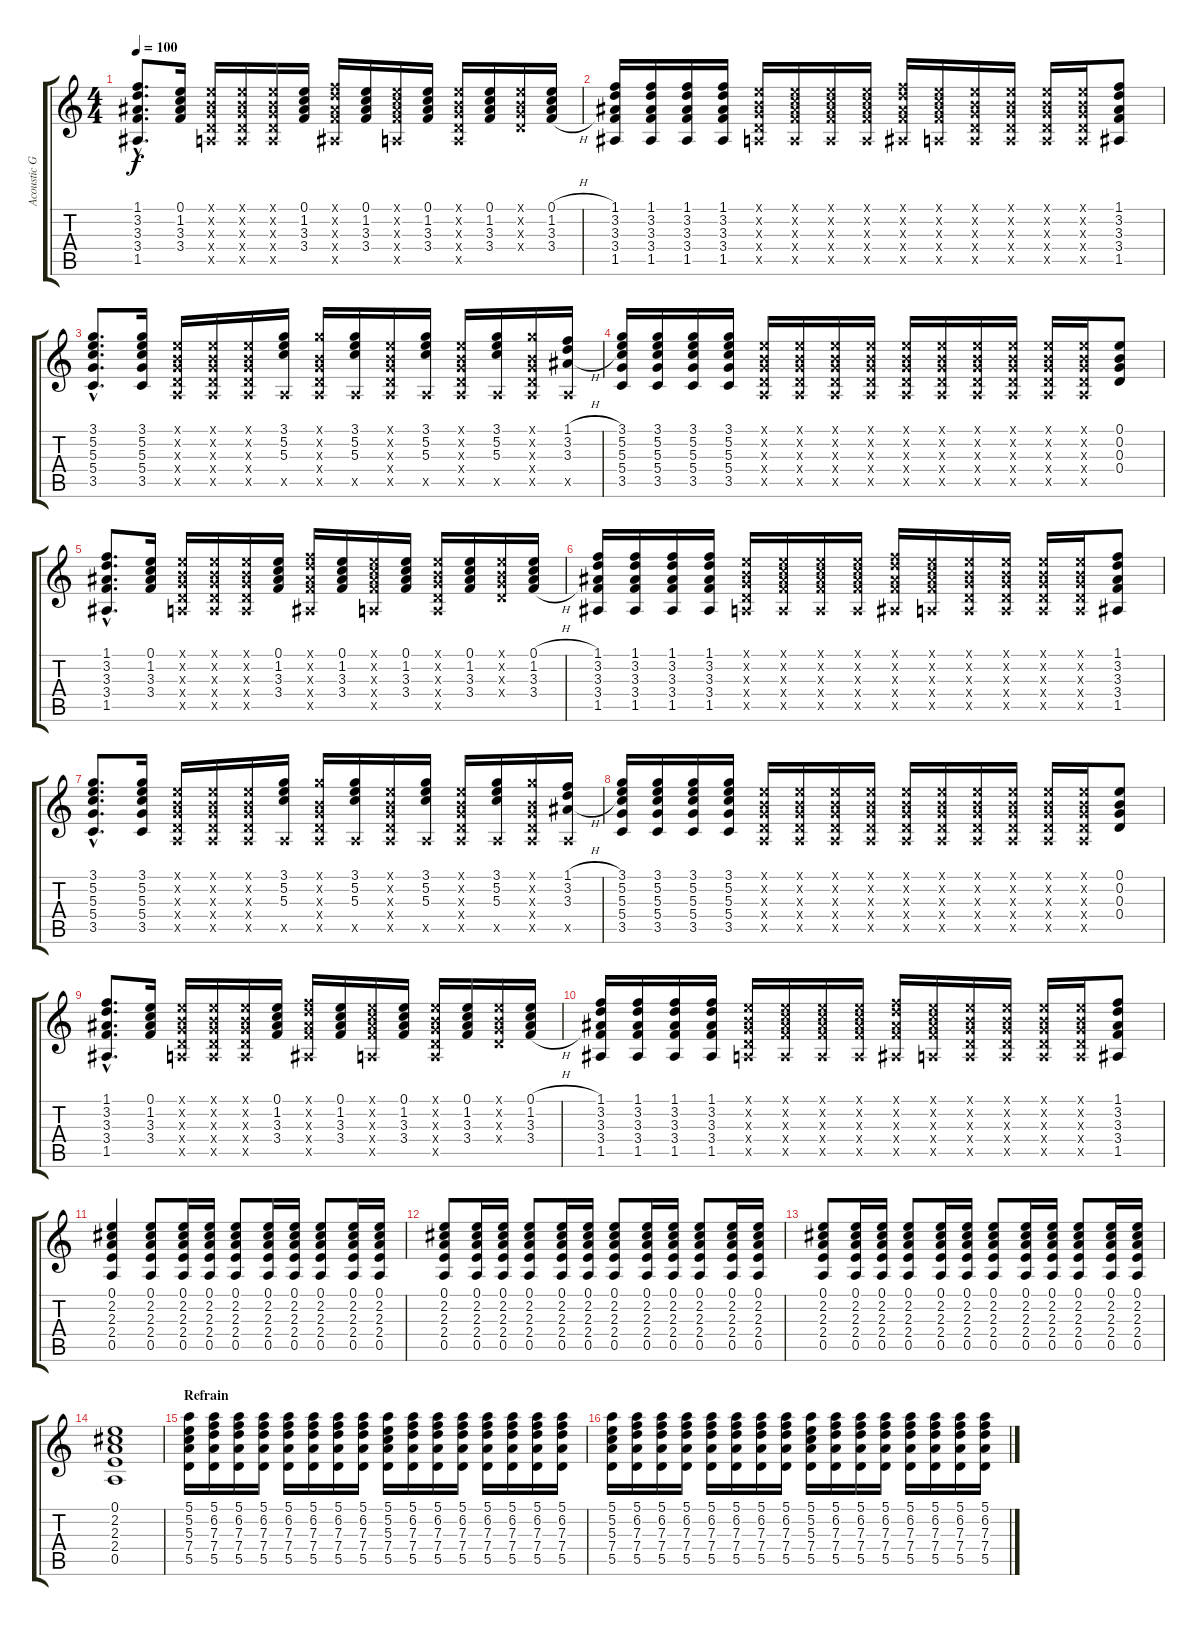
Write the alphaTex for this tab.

\track ("Acoustic Guitar II" "Acoustic G") {instrument acousticguitarnylon}
\staff {score tabs}
\tuning (E4 B3 G3 D3 A2 E2) {hide}
\ts (4 4)
\tempo 100
\clef g2
\ks c
(1.1{hac} 3.2{hac} 3.3{hac} 3.4{hac} 1.5{hac}).8{d dy f} (0.1 1.2 3.3 3.4).16 (0.1{x} 0.2{x} 0.3{x} 0.4{x} 0.5{x}).16 (0.1{x} 0.2{x} 0.3{x} 0.4{x} 0.5{x}).16 (0.1{x} 0.2{x} 0.3{x} 0.4{x} 0.5{x}).16 (0.1 1.2 3.3 3.4).16 (1.1{x} 3.2{x} 3.3{x} 3.4{x} 1.5{x}).16 (0.1 1.2 3.3 3.4).16 (0.1{x} 1.2{x} 3.3{x} 3.4{x} 0.5{x}).16 (0.1 1.2 3.3 3.4).16 (0.1{x} 0.2{x} 0.3{x} 0.4{x} 0.5{x}).16 (0.1 1.2 3.3 3.4).16 (0.1{x} 0.2{x} 0.3{x} 0.4{x}).16 (0.1{h} 1.2{h} 3.3{h} 3.4{h}).16 |
(1.1 3.2 3.3 3.4 1.5).16 (1.1 3.2 3.3 3.4 1.5).16 (1.1 3.2 3.3 3.4 1.5).16 (1.1 3.2 3.3 3.4 1.5).16 (0.1{x} 0.2{x} 0.3{x} 0.4{x} 0.5{x}).16 (0.1{x} 1.2{x} 3.3{x} 3.4{x} 0.5{x}).16 (0.1{x} 1.2{x} 3.3{x} 3.4{x} 0.5{x}).16 (0.1{x} 1.2{x} 3.3{x} 3.4{x} 0.5{x}).16 (1.1{x} 3.2{x} 3.3{x} 3.4{x} 1.5{x}).16 (0.1{x} 1.2{x} 3.3{x} 3.4{x} 0.5{x}).16 (0.1{x} 0.2{x} 0.3{x} 0.4{x} 0.5{x}).16 (0.1{x} 0.2{x} 0.3{x} 0.4{x} 0.5{x}).16 (0.1{x} 0.2{x} 0.3{x} 0.4{x} 0.5{x}).16 (0.1{x} 0.2{x} 0.3{x} 0.4{x} 0.5{x}).16 (1.1 3.2 3.3 3.4 1.5).8 |
(3.1{hac} 5.2{hac} 5.3{hac} 5.4{hac} 3.5{hac}).8{d} (3.1 5.2 5.3 5.4 3.5).16 (0.1{x} 0.2{x} 0.3{x} 0.4{x} 0.5{x}).16 (0.1{x} 0.2{x} 0.3{x} 0.4{x} 0.5{x}).16 (0.1{x} 0.2{x} 0.3{x} 0.4{x} 0.5{x}).16 (3.1 5.2 5.3 0.5{x}).16 (3.1{x} 0.2{x} 0.3{x} 0.4{x} 0.5{x}).16 (3.1 5.2 5.3 0.5{x}).16 (0.1{x} 0.2{x} 0.3{x} 0.4{x} 0.5{x}).16 (3.1 5.2 5.3 0.5{x}).16 (0.1{x} 0.2{x} 0.3{x} 0.4{x} 0.5{x}).16 (3.1 5.2 5.3 0.5{x}).16 (3.1{x} 0.2{x} 0.3{x} 0.4{x} 0.5{x}).16 (1.1{h} 3.2{h} 3.3{h} 0.5{x}).16 |
(3.1 5.2 5.3 5.4 3.5).16 (3.1 5.2 5.3 5.4 3.5).16 (3.1 5.2 5.3 5.4 3.5).16 (3.1 5.2 5.3 5.4 3.5).16 (0.1{x} 0.2{x} 0.3{x} 0.4{x} 0.5{x}).16 (0.1{x} 0.2{x} 0.3{x} 0.4{x} 0.5{x}).16 (0.1{x} 0.2{x} 0.3{x} 0.4{x} 0.5{x}).16 (0.1{x} 0.2{x} 0.3{x} 0.4{x} 0.5{x}).16 (0.1{x} 0.2{x} 0.3{x} 0.4{x} 0.5{x}).16 (0.1{x} 0.2{x} 0.3{x} 0.4{x} 0.5{x}).16 (0.1{x} 0.2{x} 0.3{x} 0.4{x} 0.5{x}).16 (0.1{x} 0.2{x} 0.3{x} 0.4{x} 0.5{x}).16 (0.1{x} 0.2{x} 0.3{x} 0.4{x} 0.5{x}).16 (0.1{x} 0.2{x} 0.3{x} 0.4{x} 0.5{x}).16 (0.1 0.2 0.3 0.4).8 |
(1.1{hac} 3.2{hac} 3.3{hac} 3.4{hac} 1.5{hac}).8{d} (0.1 1.2 3.3 3.4).16 (0.1{x} 0.2{x} 0.3{x} 0.4{x} 0.5{x}).16 (0.1{x} 0.2{x} 0.3{x} 0.4{x} 0.5{x}).16 (0.1{x} 0.2{x} 0.3{x} 0.4{x} 0.5{x}).16 (0.1 1.2 3.3 3.4).16 (1.1{x} 3.2{x} 3.3{x} 3.4{x} 1.5{x}).16 (0.1 1.2 3.3 3.4).16 (0.1{x} 1.2{x} 3.3{x} 3.4{x} 0.5{x}).16 (0.1 1.2 3.3 3.4).16 (0.1{x} 0.2{x} 0.3{x} 0.4{x} 0.5{x}).16 (0.1 1.2 3.3 3.4).16 (0.1{x} 0.2{x} 0.3{x} 0.4{x}).16 (0.1{h} 1.2{h} 3.3{h} 3.4{h}).16 |
(1.1 3.2 3.3 3.4 1.5).16 (1.1 3.2 3.3 3.4 1.5).16 (1.1 3.2 3.3 3.4 1.5).16 (1.1 3.2 3.3 3.4 1.5).16 (0.1{x} 0.2{x} 0.3{x} 0.4{x} 0.5{x}).16 (0.1{x} 1.2{x} 3.3{x} 3.4{x} 0.5{x}).16 (0.1{x} 1.2{x} 3.3{x} 3.4{x} 0.5{x}).16 (0.1{x} 1.2{x} 3.3{x} 3.4{x} 0.5{x}).16 (1.1{x} 3.2{x} 3.3{x} 3.4{x} 1.5{x}).16 (0.1{x} 1.2{x} 3.3{x} 3.4{x} 0.5{x}).16 (0.1{x} 0.2{x} 0.3{x} 0.4{x} 0.5{x}).16 (0.1{x} 0.2{x} 0.3{x} 0.4{x} 0.5{x}).16 (0.1{x} 0.2{x} 0.3{x} 0.4{x} 0.5{x}).16 (0.1{x} 0.2{x} 0.3{x} 0.4{x} 0.5{x}).16 (1.1 3.2 3.3 3.4 1.5).8 |
(3.1{hac} 5.2{hac} 5.3{hac} 5.4{hac} 3.5{hac}).8{d} (3.1 5.2 5.3 5.4 3.5).16 (0.1{x} 0.2{x} 0.3{x} 0.4{x} 0.5{x}).16 (0.1{x} 0.2{x} 0.3{x} 0.4{x} 0.5{x}).16 (0.1{x} 0.2{x} 0.3{x} 0.4{x} 0.5{x}).16 (3.1 5.2 5.3 0.5{x}).16 (3.1{x} 0.2{x} 0.3{x} 0.4{x} 0.5{x}).16 (3.1 5.2 5.3 0.5{x}).16 (0.1{x} 0.2{x} 0.3{x} 0.4{x} 0.5{x}).16 (3.1 5.2 5.3 0.5{x}).16 (0.1{x} 0.2{x} 0.3{x} 0.4{x} 0.5{x}).16 (3.1 5.2 5.3 0.5{x}).16 (3.1{x} 0.2{x} 0.3{x} 0.4{x} 0.5{x}).16 (1.1{h} 3.2{h} 3.3{h} 0.5{x}).16 |
(3.1 5.2 5.3 5.4 3.5).16 (3.1 5.2 5.3 5.4 3.5).16 (3.1 5.2 5.3 5.4 3.5).16 (3.1 5.2 5.3 5.4 3.5).16 (0.1{x} 0.2{x} 0.3{x} 0.4{x} 0.5{x}).16 (0.1{x} 0.2{x} 0.3{x} 0.4{x} 0.5{x}).16 (0.1{x} 0.2{x} 0.3{x} 0.4{x} 0.5{x}).16 (0.1{x} 0.2{x} 0.3{x} 0.4{x} 0.5{x}).16 (0.1{x} 0.2{x} 0.3{x} 0.4{x} 0.5{x}).16 (0.1{x} 0.2{x} 0.3{x} 0.4{x} 0.5{x}).16 (0.1{x} 0.2{x} 0.3{x} 0.4{x} 0.5{x}).16 (0.1{x} 0.2{x} 0.3{x} 0.4{x} 0.5{x}).16 (0.1{x} 0.2{x} 0.3{x} 0.4{x} 0.5{x}).16 (0.1{x} 0.2{x} 0.3{x} 0.4{x} 0.5{x}).16 (0.1 0.2 0.3 0.4).8 |
(1.1{hac} 3.2{hac} 3.3{hac} 3.4{hac} 1.5{hac}).8{d} (0.1 1.2 3.3 3.4).16 (0.1{x} 0.2{x} 0.3{x} 0.4{x} 0.5{x}).16 (0.1{x} 0.2{x} 0.3{x} 0.4{x} 0.5{x}).16 (0.1{x} 0.2{x} 0.3{x} 0.4{x} 0.5{x}).16 (0.1 1.2 3.3 3.4).16 (1.1{x} 3.2{x} 3.3{x} 3.4{x} 1.5{x}).16 (0.1 1.2 3.3 3.4).16 (0.1{x} 1.2{x} 3.3{x} 3.4{x} 0.5{x}).16 (0.1 1.2 3.3 3.4).16 (0.1{x} 0.2{x} 0.3{x} 0.4{x} 0.5{x}).16 (0.1 1.2 3.3 3.4).16 (0.1{x} 0.2{x} 0.3{x} 0.4{x}).16 (0.1{h} 1.2{h} 3.3{h} 3.4{h}).16 |
(1.1 3.2 3.3 3.4 1.5).16 (1.1 3.2 3.3 3.4 1.5).16 (1.1 3.2 3.3 3.4 1.5).16 (1.1 3.2 3.3 3.4 1.5).16 (0.1{x} 0.2{x} 0.3{x} 0.4{x} 0.5{x}).16 (0.1{x} 1.2{x} 3.3{x} 3.4{x} 0.5{x}).16 (0.1{x} 1.2{x} 3.3{x} 3.4{x} 0.5{x}).16 (0.1{x} 1.2{x} 3.3{x} 3.4{x} 0.5{x}).16 (1.1{x} 3.2{x} 3.3{x} 3.4{x} 1.5{x}).16 (0.1{x} 1.2{x} 3.3{x} 3.4{x} 0.5{x}).16 (0.1{x} 0.2{x} 0.3{x} 0.4{x} 0.5{x}).16 (0.1{x} 0.2{x} 0.3{x} 0.4{x} 0.5{x}).16 (0.1{x} 0.2{x} 0.3{x} 0.4{x} 0.5{x}).16 (0.1{x} 0.2{x} 0.3{x} 0.4{x} 0.5{x}).16 (1.1 3.2 3.3 3.4 1.5).8 |
(0.1 2.2 2.3 2.4 0.5).4{volume 5} (0.1 2.2 2.3 2.4 0.5).8 (0.1 2.2 2.3 2.4 0.5).16 (0.1 2.2 2.3 2.4 0.5).16 (0.1 2.2 2.3 2.4 0.5).8 (0.1 2.2 2.3 2.4 0.5).16 (0.1 2.2 2.3 2.4 0.5).16 (0.1 2.2 2.3 2.4 0.5).8 (0.1 2.2 2.3 2.4 0.5).16 (0.1 2.2 2.3 2.4 0.5).16 |
(0.1 2.2 2.3 2.4 0.5).8 (0.1 2.2 2.3 2.4 0.5).16 (0.1 2.2 2.3 2.4 0.5).16 (0.1 2.2 2.3 2.4 0.5).8 (0.1 2.2 2.3 2.4 0.5).16 (0.1 2.2 2.3 2.4 0.5).16 (0.1 2.2 2.3 2.4 0.5).8 (0.1 2.2 2.3 2.4 0.5).16 (0.1 2.2 2.3 2.4 0.5).16 (0.1 2.2 2.3 2.4 0.5).8 (0.1 2.2 2.3 2.4 0.5).16 (0.1 2.2 2.3 2.4 0.5).16 |
(0.1 2.2 2.3 2.4 0.5).8 (0.1 2.2 2.3 2.4 0.5).16 (0.1 2.2 2.3 2.4 0.5).16 (0.1 2.2 2.3 2.4 0.5).8 (0.1 2.2 2.3 2.4 0.5).16 (0.1 2.2 2.3 2.4 0.5).16 (0.1 2.2 2.3 2.4 0.5).8 (0.1 2.2 2.3 2.4 0.5).16 (0.1 2.2 2.3 2.4 0.5).16 (0.1 2.2 2.3 2.4 0.5).8 (0.1 2.2 2.3 2.4 0.5).16 (0.1 2.2 2.3 2.4 0.5).16 |
(0.1 2.2 2.3 2.4 0.5).1 |
\section ("" "Refrain")
(5.1 5.2 5.3 7.4 5.5).16 (5.1 6.2 7.3 7.4 5.5).16 (5.1 6.2 7.3 7.4 5.5).16 (5.1 6.2 7.3 7.4 5.5).16 (5.1 6.2 7.3 7.4 5.5).16 (5.1 6.2 7.3 7.4 5.5).16 (5.1 6.2 7.3 7.4 5.5).16 (5.1 6.2 7.3 7.4 5.5).16 (5.1 5.2 5.3 7.4 5.5).16 (5.1 6.2 7.3 7.4 5.5).16 (5.1 6.2 7.3 7.4 5.5).16 (5.1 6.2 7.3 7.4 5.5).16 (5.1 6.2 7.3 7.4 5.5).16 (5.1 6.2 7.3 7.4 5.5).16 (5.1 6.2 7.3 7.4 5.5).16 (5.1 6.2 7.3 7.4 5.5).16 |
(5.1 5.2 5.3 7.4 5.5).16 (5.1 6.2 7.3 7.4 5.5).16 (5.1 6.2 7.3 7.4 5.5).16 (5.1 6.2 7.3 7.4 5.5).16 (5.1 6.2 7.3 7.4 5.5).16 (5.1 6.2 7.3 7.4 5.5).16 (5.1 6.2 7.3 7.4 5.5).16 (5.1 6.2 7.3 7.4 5.5).16 (5.1 5.2 5.3 7.4 5.5).16 (5.1 6.2 7.3 7.4 5.5).16 (5.1 6.2 7.3 7.4 5.5).16 (5.1 6.2 7.3 7.4 5.5).16 (5.1 6.2 7.3 7.4 5.5).16 (5.1 6.2 7.3 7.4 5.5).16 (5.1 6.2 7.3 7.4 5.5).16 (5.1 6.2 7.3 7.4 5.5).16
